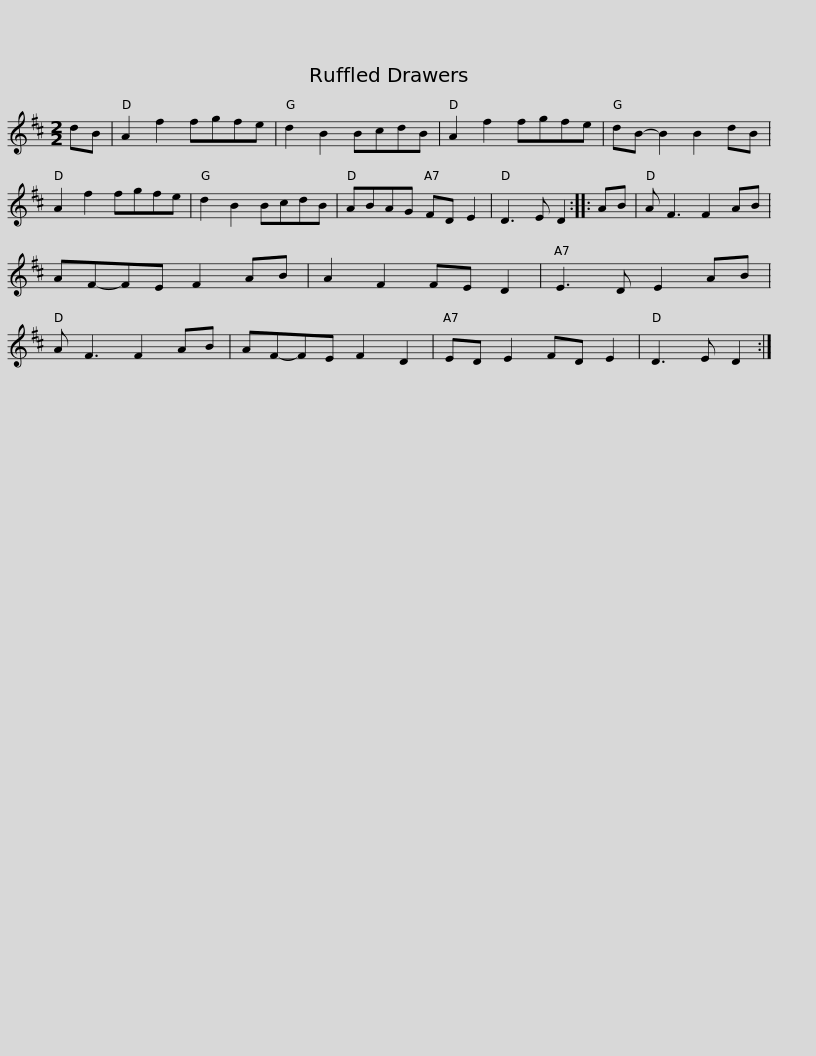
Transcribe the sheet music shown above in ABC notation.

X:1
L:1/8
M:2/2
I:linebreak $
K:D
V:1 treble
V:1
 dB | A2 f2 fgfe | d2 B2 BcdB | A2 f2 fgfe | dB- B2 B2 dB | %5
 A2 f2 fgfe | d2 B2 BcdB |$ ABAG FD E2 | D3 E D2 :: AB | %10
 A F3 F2 AB | AF-FE F2 AB | A2 F2 FE D2 | E3 D E2 AB |$ A F3 F2 AB | %15
 AF-FE F2 D2 | ED E2 FD E2 | D3 E D2 :| %18
